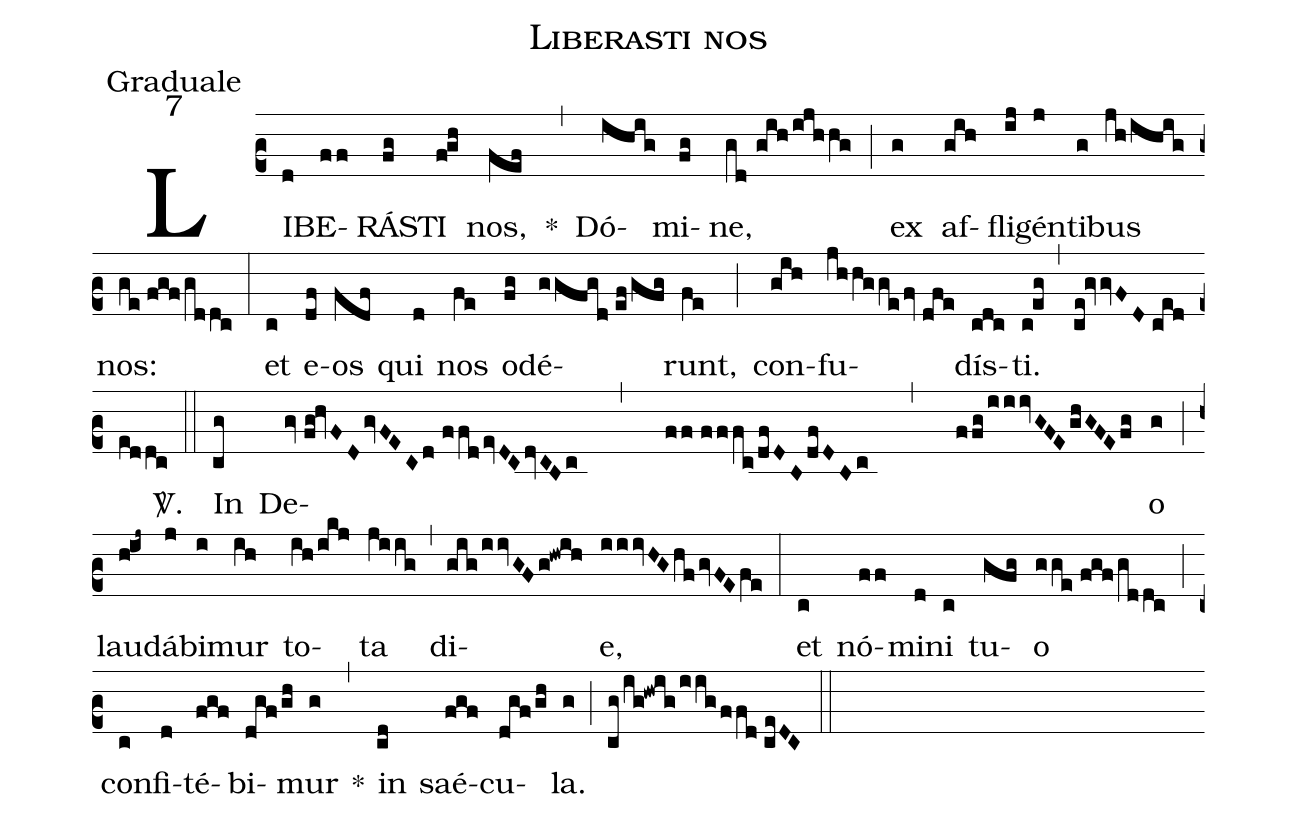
name:Liberasti nos;
office-part:Graduale;
mode:7;
%%
(c2) LI(d)BE(ff)RÁS(fg)TI(f!gh) nos,(fef) *(,) Dó(ihig)mi(fg)ne,(gd//gih/ijhhg) (;) ex(g) af(gih)fli(ij)gén(j)ti(g)bus(jh/ihig) nos:(ge//fgf/gddc) (:) et(c) e(df)os(fdf) qui(d) nos(fe) o(fg)dé(ggfgd//ef/gfg)runt,(fe) (;) con(gih)fu(jhhgge/fv//dfe)dís(cdc)ti.(c!eg) (,) (ce!gv/gvFD//ced/eddc) <sp>V/</sp>.(::) In(cg) De(gv///fg!hvFD/gvFEC/d//ffd/evDC/dvCBc , ff//fffc/dfDB/dfDBc , ffg/iiivGFE/ghGFE/fg)o(g) (;) lau(h!ij~)dá(j)bi(i)mur(ih) to(ih/ikj)ta(jiig) (,) di(gig/iivGF/g!hwih)e,(iiivHG/hf/gvFEfe) (:) et(c) nó(ff)mi(d)ni(c) tu(gfg)o(gge//fgf/gddc) (;) con(c)fi(d)té(fgf)bi(dgf/gh)mur(g) *(,) in(cd) saé(fgf)cu(dgf/gh)la.(g) (;) (cg/ig!hwig/iig/ffd//ceDC) (::)
